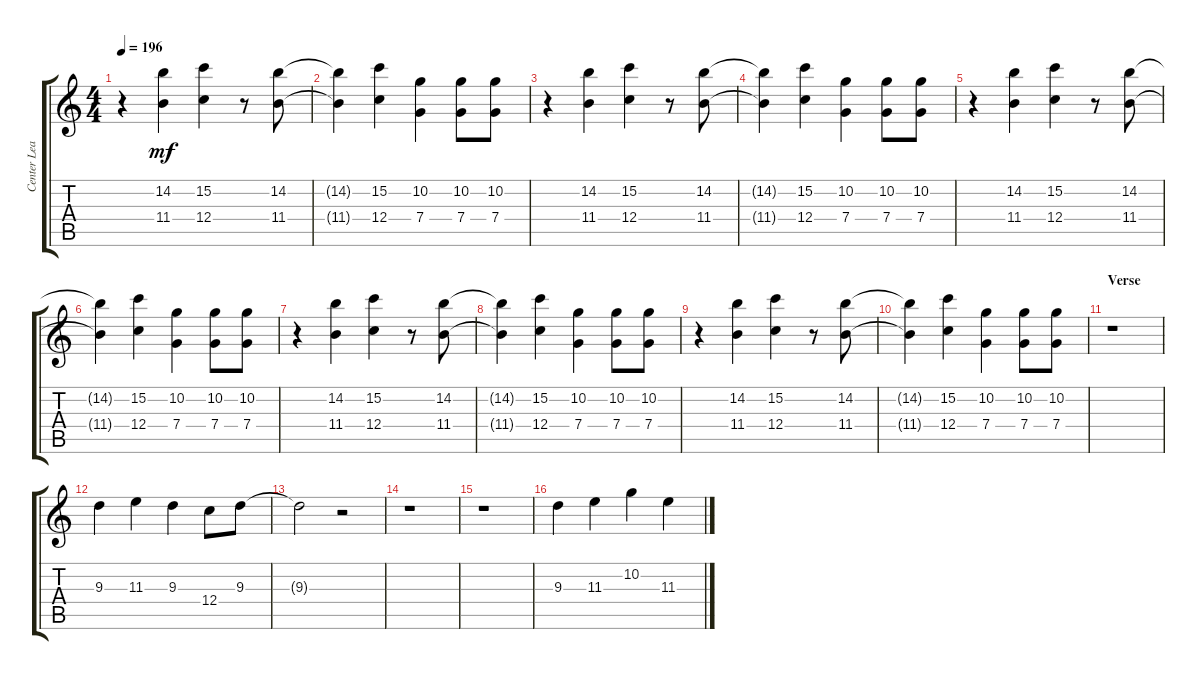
\track ("Center Lead 1" "Center Lea") {instrument overdrivenguitar}
\staff {score tabs}
\tuning (D4 A3 F3 C3 G2 C2) {hide}
\ts (4 4)
\tempo 196
\clef g2
\ks aminor
r.4{dy mf} (14.2 11.4).4 (15.2 12.4).4 r.8 (14.2 11.4).8 |
(14.2{t} 11.4{t}).4 (15.2 12.4).4 (10.2 7.4).4 (10.2 7.4).8 (10.2 7.4).8 |
r.4 (14.2 11.4).4 (15.2 12.4).4 r.8 (14.2 11.4).8 |
(14.2{t} 11.4{t}).4 (15.2 12.4).4 (10.2 7.4).4 (10.2 7.4).8 (10.2 7.4).8 |
r.4 (14.2 11.4).4 (15.2 12.4).4 r.8 (14.2 11.4).8 |
(14.2{t} 11.4{t}).4 (15.2 12.4).4 (10.2 7.4).4 (10.2 7.4).8 (10.2 7.4).8 |
r.4 (14.2 11.4).4 (15.2 12.4).4 r.8 (14.2 11.4).8 |
(14.2{t} 11.4{t}).4 (15.2 12.4).4 (10.2 7.4).4 (10.2 7.4).8 (10.2 7.4).8 |
r.4 (14.2 11.4).4 (15.2 12.4).4 r.8 (14.2 11.4).8 |
(14.2{t} 11.4{t}).4 (15.2 12.4).4 (10.2 7.4).4 (10.2 7.4).8 (10.2 7.4).8 |
\section ("" "Verse")
r.1 |
9.3.4 11.3.4 9.3.4 12.4.8 9.3.8 |
9.3{t}.2 r.2 |
r.1 |
r.1 |
9.3.4 11.3.4 10.2.4 11.3.4
